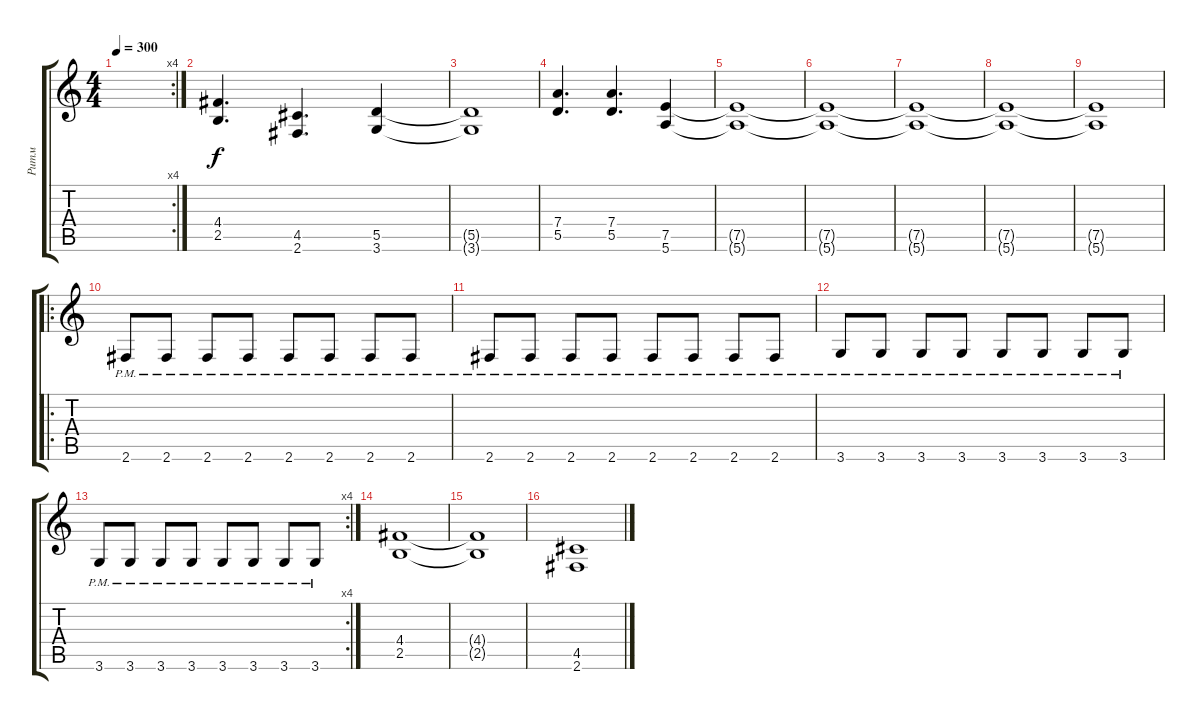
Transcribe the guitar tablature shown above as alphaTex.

\track ("Ритм" "Ритм") {instrument distortionguitar}
\staff {score tabs}
\tuning (E4 B3 G3 D3 A2 E2) {hide}
\rc 4
\ts (4 4)
\tempo 300
\clef g2
\ks c
|
(4.4 2.5).4{d} (4.5 2.6).4{d} (5.5 3.6).4 |
(5.5{t} 3.6{t}).1 |
(7.4 5.5).4{d} (7.4 5.5).4{d} (7.5 5.6).4 |
(7.5{t} 5.6{t}).1 |
(7.5{t} 5.6{t}).1 |
(7.5{t} 5.6{t}).1 |
(7.5{t} 5.6{t}).1 |
(7.5{t} 5.6{t}).1 |
\ro
2.6{pm}.8 2.6{pm}.8 2.6{pm}.8 2.6{pm}.8 2.6{pm}.8 2.6{pm}.8 2.6{pm}.8 2.6{pm}.8 |
2.6{pm}.8 2.6{pm}.8 2.6{pm}.8 2.6{pm}.8 2.6{pm}.8 2.6{pm}.8 2.6{pm}.8 2.6{pm}.8 |
3.6{pm}.8 3.6{pm}.8 3.6{pm}.8 3.6{pm}.8 3.6{pm}.8 3.6{pm}.8 3.6{pm}.8 3.6{pm}.8 |
\rc 4
3.6{pm}.8 3.6{pm}.8 3.6{pm}.8 3.6{pm}.8 3.6{pm}.8 3.6{pm}.8 3.6{pm}.8 3.6{pm}.8 |
(4.4 2.5).1 |
(4.4{t} 2.5{t}).1 |
(4.5 2.6).1
